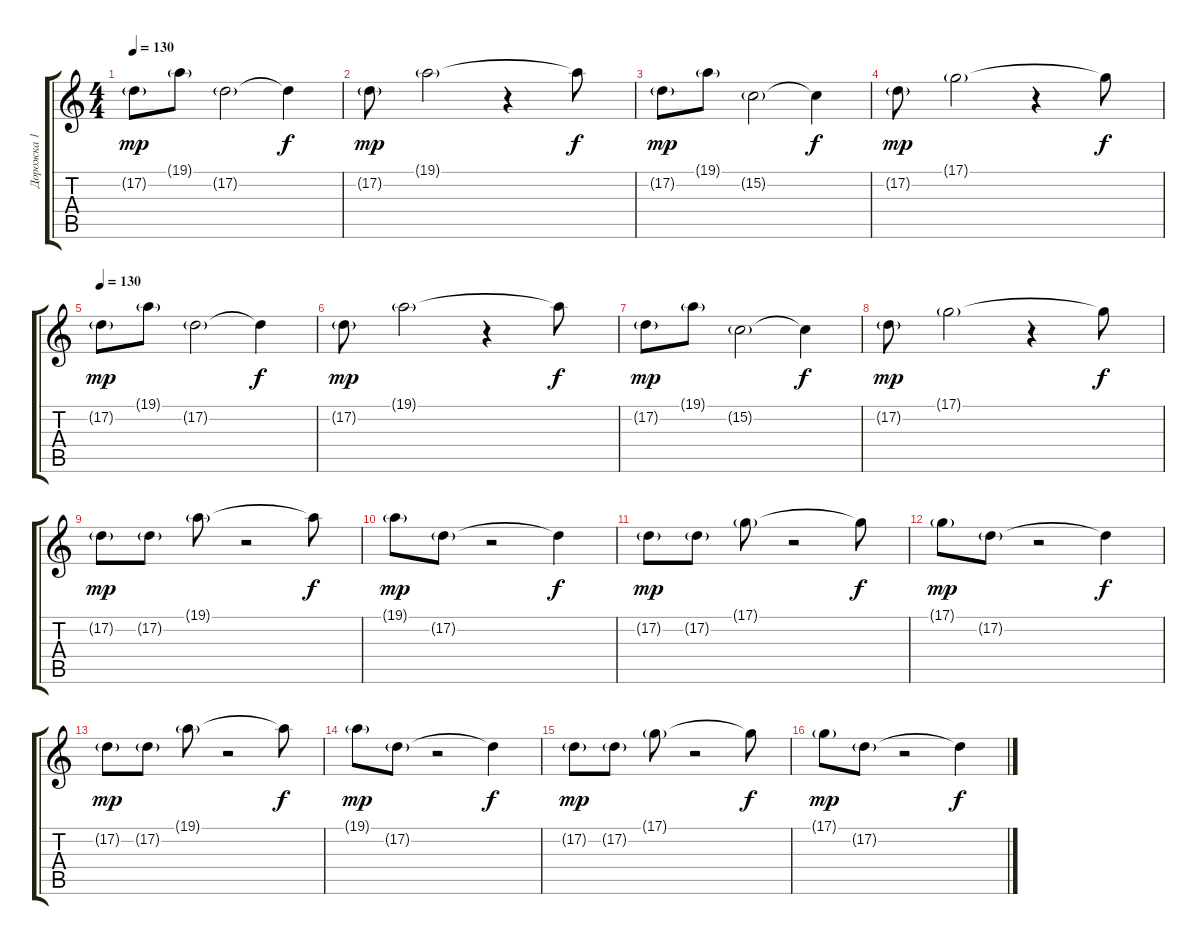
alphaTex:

\track ("Дорожка 1" "Дорожка 1") {instrument brightacousticpiano}
\staff {score tabs}
\tuning (D4 A3 F3 C3 G2 D2) {hide}
\ts (4 4)
\tempo 130
\clef g2
\ks c
17.2{g}.8{dy mp} 19.1{g}.8 17.2{g}.2 17.2{t}.4{dy f} |
17.2{g}.8{dy mp} 19.1{g}.2 r.4 19.1{t}.8{dy f} |
17.2{g}.8{dy mp} 19.1{g}.8 15.2{g}.2 15.2{t}.4{dy f} |
17.2{g}.8{dy mp} 17.1{g}.2 r.4 17.1{t}.8{dy f} |
\tempo 130
17.2{g}.8{dy mp} 19.1{g}.8 17.2{g}.2 17.2{t}.4{dy f} |
17.2{g}.8{dy mp} 19.1{g}.2 r.4 19.1{t}.8{dy f} |
17.2{g}.8{dy mp} 19.1{g}.8 15.2{g}.2 15.2{t}.4{dy f} |
17.2{g}.8{dy mp} 17.1{g}.2 r.4 17.1{t}.8{dy f} |
17.2{g}.8{dy mp} 17.2{g}.8 19.1{g}.8 r.2 19.1{t}.8{dy f} |
19.1{g}.8{dy mp} 17.2{g}.8 r.2 17.2{t}.4{dy f} |
17.2{g}.8{dy mp} 17.2{g}.8 17.1{g}.8 r.2 17.1{t}.8{dy f} |
17.1{g}.8{dy mp} 17.2{g}.8 r.2 17.2{t}.4{dy f} |
17.2{g}.8{dy mp} 17.2{g}.8 19.1{g}.8 r.2 19.1{t}.8{dy f} |
19.1{g}.8{dy mp} 17.2{g}.8 r.2 17.2{t}.4{dy f} |
17.2{g}.8{dy mp} 17.2{g}.8 17.1{g}.8 r.2 17.1{t}.8{dy f} |
17.1{g}.8{dy mp} 17.2{g}.8 r.2 17.2{t}.4{dy f}
